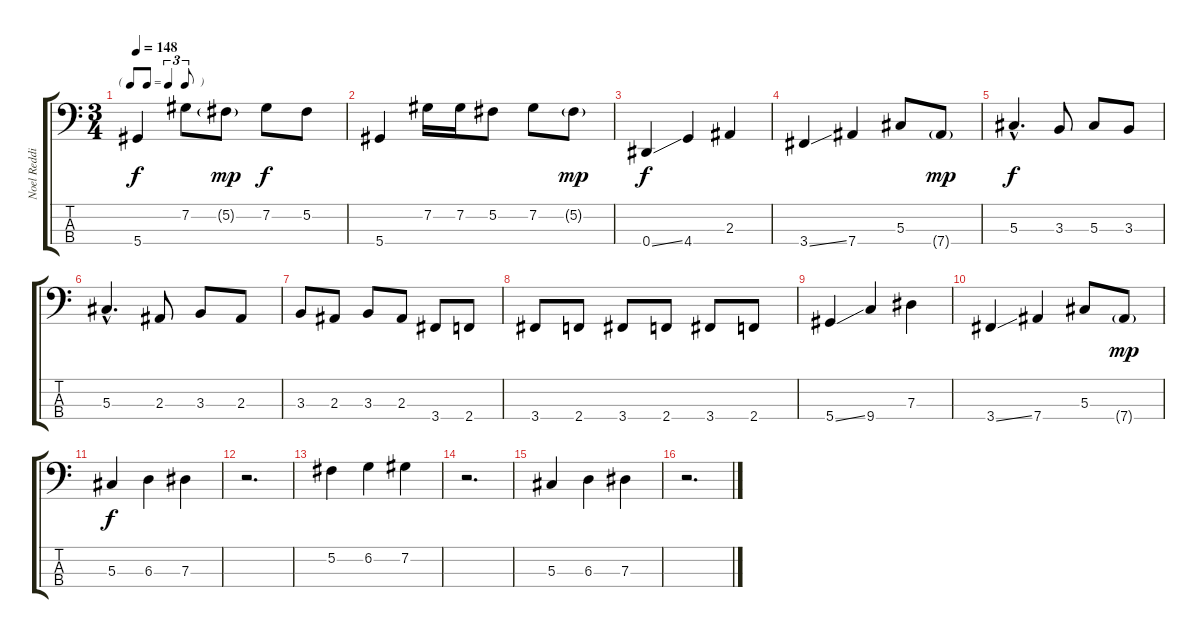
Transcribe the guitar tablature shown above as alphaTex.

\track ("Noel Redding" "Noel Reddi") {instrument electricbassfinger}
\staff {score tabs}
\tuning (Gb2 Db2 Ab1 Eb1) {hide}
\ts (3 4)
\tf triplet8th
\tempo 148
\clef f4
\ks c
5.4.4{dy f} 7.2.8 5.2{g}.8{dy mp} 7.2.8{dy f} 5.2.8 |
5.4.4 7.2.16 7.2.16 5.2.8 7.2.8 5.2{g}.8{dy mp} |
0.4{ss}.4{dy f} 4.4.4 2.3.4 |
3.4{ss}.4 7.4.4 5.3.8 7.4{g}.8{dy mp} |
5.3{hac}.4{d dy f} 3.3.8 5.3.8 3.3.8 |
5.3{hac}.4{d} 2.3.8 3.3.8 2.3.8 |
3.3.8 2.3.8 3.3.8 2.3.8 3.4.8 2.4.8 |
3.4.8 2.4.8 3.4.8 2.4.8 3.4.8 2.4.8 |
5.4{ss}.4 9.4.4 7.3.4 |
3.4{ss}.4 7.4.4 5.3.8 7.4{g}.8{dy mp} |
5.3.4{dy f} 6.3.4 7.3.4 |
r.2{d} |
5.2.4 6.2.4 7.2.4 |
r.2{d} |
5.3.4 6.3.4 7.3.4 |
r.2{d}
